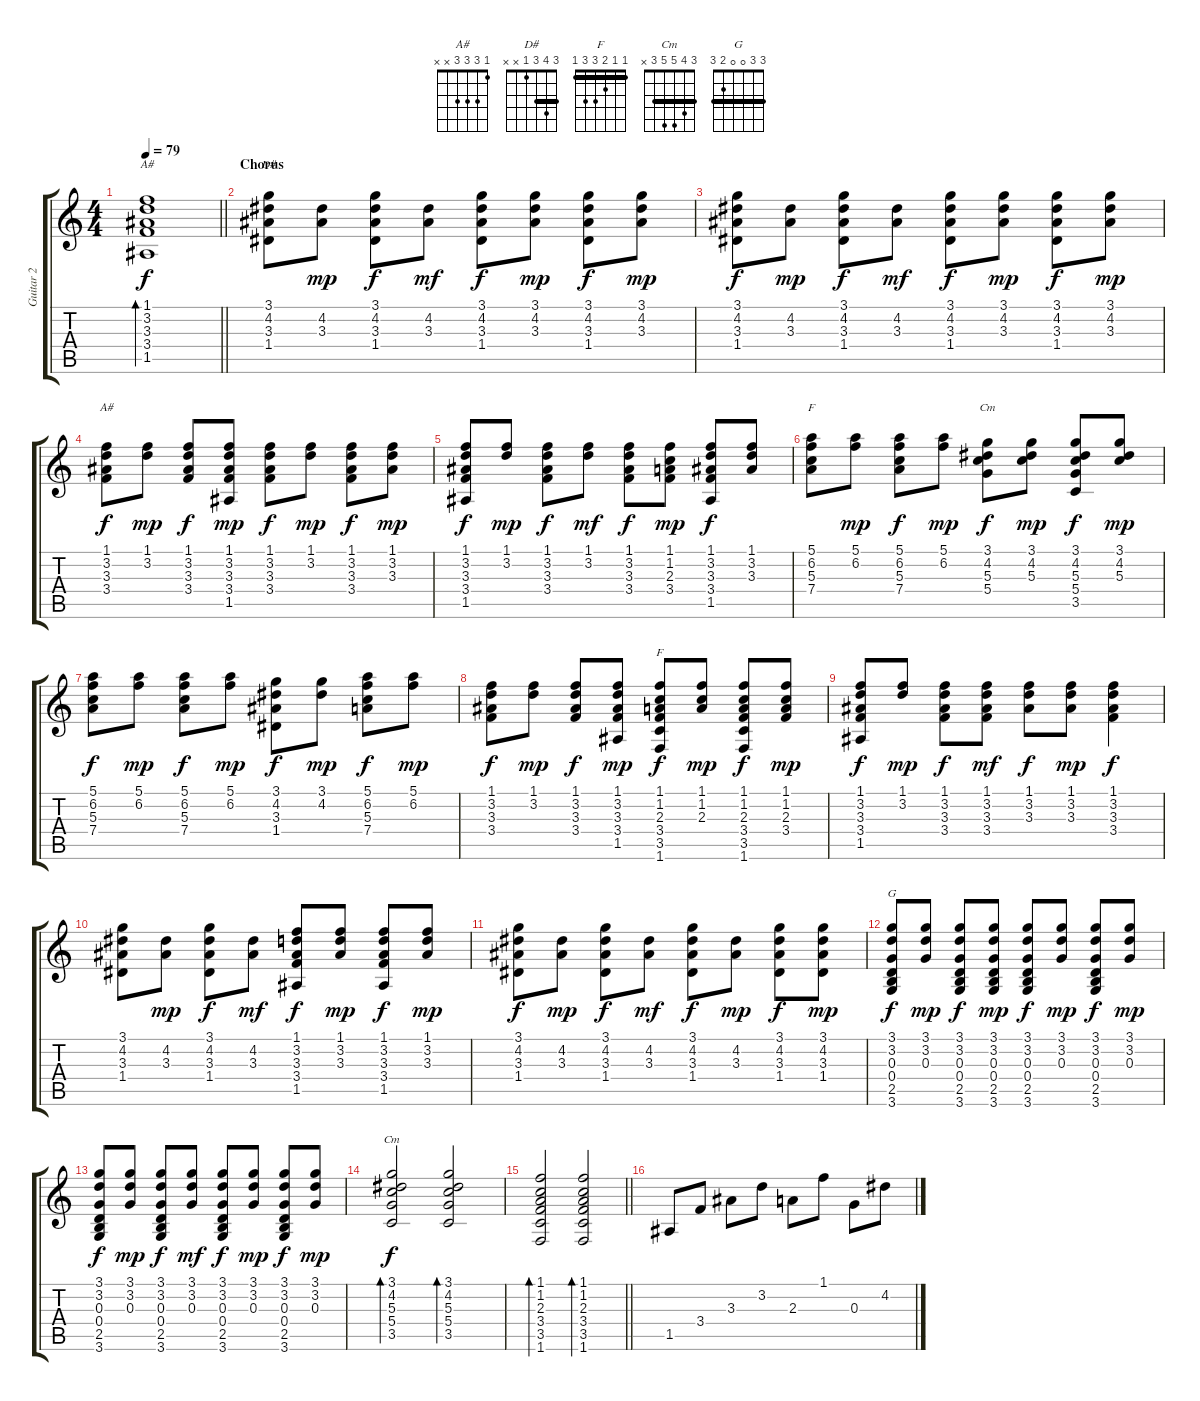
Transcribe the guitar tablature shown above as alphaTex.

\track ("Guitar 2" "Guitar 2") {instrument acousticguitarsteel}
\staff {score tabs}
\tuning (E4 B3 G3 D3 A2 E2) {hide}
\chord ("A#" 1 3 3 3 1 x) {barre 1}
\chord ("D#" 3 4 3 1 x x) {barre 3}
\chord ("A#" 1 3 3 3 x x)
\chord ("F" 5 6 5 7 x x) {firstfret 5 barre 5}
\chord ("Cm" 3 4 5 5 x x)
\chord ("F" 1 1 2 3 3 1) {barre 1}
\chord ("G" 3 3 0 0 2 3) {barre 3}
\chord ("Cm" 3 4 5 5 3 x) {barre 3}
\ts (4 4)
\tempo 79
\clef g2
\barLineRight lightlight
\ks c
(1.1 3.2 3.3 3.4 1.5).1{bd 120 ch "A#" dy f} |
\section ("" "Chorus")
(3.1 4.2 3.3 1.4).8{ch "D#"} (4.2 3.3).8{dy mp} (3.1 4.2 3.3 1.4).8{dy f} (4.2 3.3).8{dy mf} (3.1 4.2 3.3 1.4).8{dy f} (3.1 4.2 3.3).8{dy mp} (3.1 4.2 3.3 1.4).8{dy f} (3.1 4.2 3.3).8{dy mp} |
(3.1 4.2 3.3 1.4).8{dy f} (4.2 3.3).8{dy mp} (3.1 4.2 3.3 1.4).8{dy f} (4.2 3.3).8{dy mf} (3.1 4.2 3.3 1.4).8{dy f} (3.1 4.2 3.3).8{dy mp} (3.1 4.2 3.3 1.4).8{dy f} (3.1 4.2 3.3).8{dy mp} |
(1.1 3.2 3.3 3.4).8{ch "A#" dy f} (1.1 3.2).8{dy mp} (1.1 3.2 3.3 3.4).8{dy f} (1.1 3.2 3.3 3.4 1.5).8{dy mp} (1.1 3.2 3.3 3.4).8{dy f} (1.1 3.2).8{dy mp} (1.1 3.2 3.3 3.4).8{dy f} (1.1 3.2 3.3).8{dy mp} |
(1.1 3.2 3.3 3.4 1.5).8{dy f} (1.1 3.2).8{dy mp} (1.1 3.2 3.3 3.4).8{dy f} (1.1 3.2).8{dy mf} (1.1 3.2 3.3 3.4).8{dy f} (1.1 1.2 2.3 3.4).8{dy mp} (1.1 3.2 3.3 3.4 1.5).8{dy f} (1.1 3.2 3.3).8 |
(5.1 6.2 5.3 7.4).8{ch "F"} (5.1 6.2).8{dy mp} (5.1 6.2 5.3 7.4).8{dy f} (5.1 6.2).8{dy mp} (3.1 4.2 5.3 5.4).8{ch "Cm" dy f} (3.1 4.2 5.3).8{dy mp} (3.1 4.2 5.3 5.4 3.5).8{dy f} (3.1 4.2 5.3).8{dy mp} |
(5.1 6.2 5.3 7.4).8{dy f} (5.1 6.2).8{dy mp} (5.1 6.2 5.3 7.4).8{dy f} (5.1 6.2).8{dy mp} (3.1 4.2 3.3 1.4).8{dy f} (3.1 4.2).8{dy mp} (5.1 6.2 5.3 7.4).8{dy f} (5.1 6.2).8{dy mp} |
(1.1 3.2 3.3 3.4).8{dy f} (1.1 3.2).8{dy mp} (1.1 3.2 3.3 3.4).8{dy f} (1.1 3.2 3.3 3.4 1.5).8{dy mp} (1.1 1.2 2.3 3.4 3.5 1.6).8{ch "F" dy f} (1.1 1.2 2.3).8{dy mp} (1.1 1.2 2.3 3.4 3.5 1.6).8{dy f} (1.1 1.2 2.3 3.4).8{dy mp} |
(1.1 3.2 3.3 3.4 1.5).8{dy f} (1.1 3.2).8{dy mp} (1.1 3.2 3.3 3.4).8{dy f} (1.1 3.2 3.3 3.4).8{dy mf} (1.1 3.2 3.3).8{dy f} (1.1 3.2 3.3).8{dy mp} (1.1 3.2 3.3 3.4).4{dy f} |
(3.1 4.2 3.3 1.4).8 (4.2 3.3).8{dy mp} (3.1 4.2 3.3 1.4).8{dy f} (4.2 3.3).8{dy mf} (1.1 3.2 3.3 3.4 1.5).8{dy f} (1.1 3.2 3.3).8{dy mp} (1.1 3.2 3.3 3.4 1.5).8{dy f} (1.1 3.2 3.3).8{dy mp} |
(3.1 4.2 3.3 1.4).8{dy f} (4.2 3.3).8{dy mp} (3.1 4.2 3.3 1.4).8{dy f} (4.2 3.3).8{dy mf} (3.1 4.2 3.3 1.4).8{dy f} (4.2 3.3).8{dy mp} (3.1 4.2 3.3 1.4).8{dy f} (3.1 4.2 3.3 1.4).8{dy mp} |
(3.1 3.2 0.3 0.4 2.5 3.6).8{ch "G" dy f} (3.1 3.2 0.3).8{dy mp} (3.1 3.2 0.3 0.4 2.5 3.6).8{dy f} (3.1 3.2 0.3 0.4 2.5 3.6).8{dy mp} (3.1 3.2 0.3 0.4 2.5 3.6).8{dy f} (3.1 3.2 0.3).8{dy mp} (3.1 3.2 0.3 0.4 2.5 3.6).8{dy f} (3.1 3.2 0.3).8{dy mp} |
(3.1 3.2 0.3 0.4 2.5 3.6).8{dy f} (3.1 3.2 0.3).8{dy mp} (3.1 3.2 0.3 0.4 2.5 3.6).8{dy f} (3.1 3.2 0.3).8{dy mf} (3.1 3.2 0.3 0.4 2.5 3.6).8{dy f} (3.1 3.2 0.3).8{dy mp} (3.1 3.2 0.3 0.4 2.5 3.6).8{dy f} (3.1 3.2 0.3).8{dy mp} |
(3.1 4.2 5.3 5.4 3.5).2{bd 240 ch "Cm" dy f} (3.1 4.2 5.3 5.4 3.5).2{bd 240} |
\barLineRight lightlight
(1.1 1.2 2.3 3.4 3.5 1.6).2{bd 240} (1.1 1.2 2.3 3.4 3.5 1.6).2{bd 240} |
1.5.8 3.4.8 3.3.8 3.2.8 2.3.8 1.1.8 0.3.8 4.2.8
